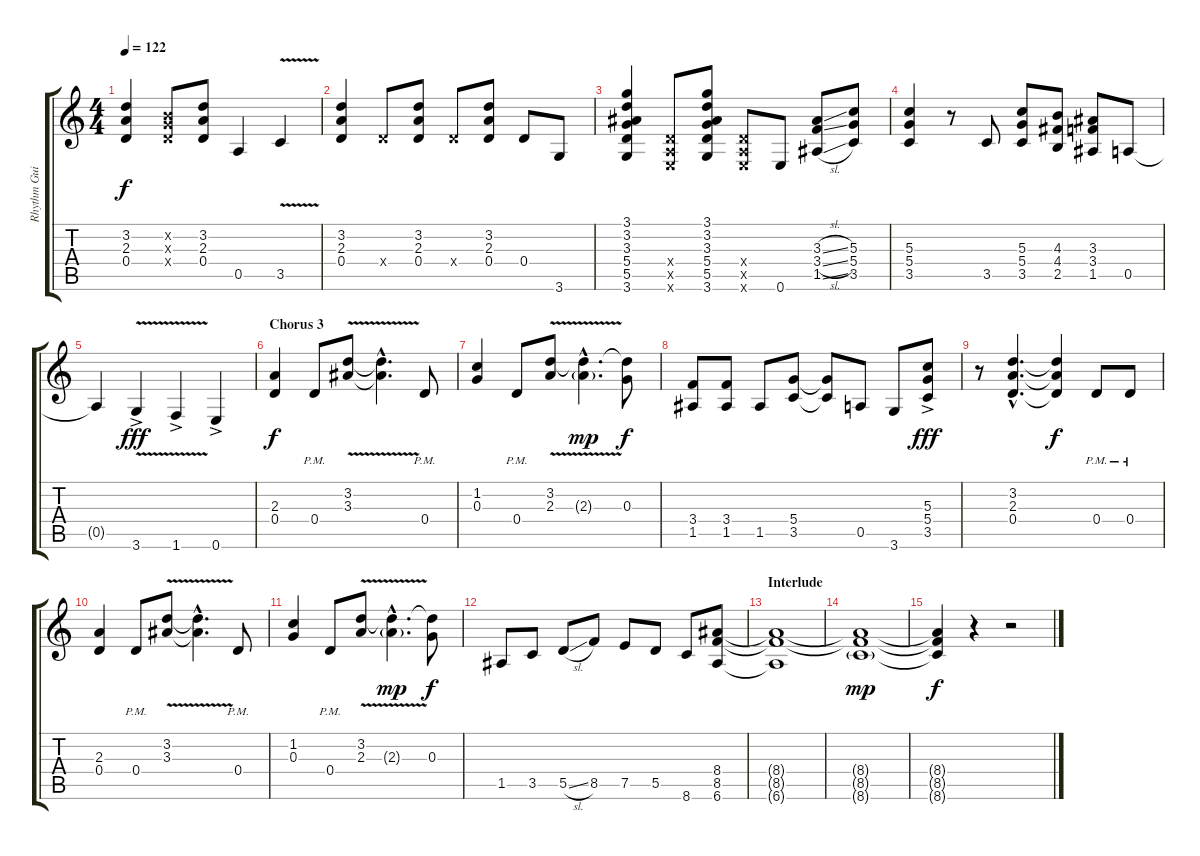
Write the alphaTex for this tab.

\track ("Rhythm Guitar" "Rhythm Gui") {instrument distortionguitar}
\staff {score tabs}
\tuning (E4 B3 G3 D3 A2 E2) {hide}
\ts (4 4)
\tempo 122
\clef g2
\ks c
(3.2 2.3 0.4).4{dy f} (0.2{x} 0.3{x} 0.4{x}).8 (3.2 2.3 0.4).8 0.5.4 3.5{v}.4 |
(3.2 2.3 0.4).4 0.4{x}.8 (3.2 2.3 0.4).8 0.4{x}.8 (3.2 2.3 0.4).8 0.4.8 3.6.8 |
(3.1 3.2 3.3 5.4 5.5 3.6).4 (0.4{x} 0.5{x} 0.6{x}).8 (3.1 3.2 3.3 5.4 5.5 3.6).8 (0.4{x} 0.5{x} 0.6{x}).8 0.6.8 (3.3{sl} 3.4{sl} 1.5{sl}).8 (5.3 5.4 3.5).8 |
(5.3 5.4 3.5).4 r.8 3.5.8 (5.3 5.4 3.5).8 (4.3 4.4 2.5).8 (3.3 3.4 1.5).8 0.5.8 |
0.5{t}.4 3.6{v ac}.4{dy fff} 1.6{v ac}.4 0.6{ac}.4 |
\section ("" "Chorus 3")
(2.3 0.4).4{dy f} 0.4{pm}.8 (3.2{v} 3.3{v}).8 (3.2{hac t} 3.3{hac t}).4{d} 0.4{pm}.8 |
(1.2 0.3).4 0.4{pm}.8 (3.2{v} 2.3{v}).8 (3.2{hac t} 2.3{v g hac}).4{d dy mp} (3.2{t} 0.3).8{dy f} |
(3.4 1.5).8 (3.4 1.5).8 1.5.8 (5.4 3.5).8 (5.4{t} 3.5{t}).8 0.5.8 3.6.8 (5.3{ac} 5.4{ac} 3.5{ac}).8{dy fff} |
r.8 (3.2{hac} 2.3{hac} 0.4{hac}).4{d} (3.2{t} 2.3{t} 0.4{t}).4{dy f} 0.4{pm}.8 0.4{pm}.8 |
(2.3 0.4).4 0.4{pm}.8 (3.2{v} 3.3{v}).8 (3.2{hac t} 3.3{hac t}).4{d} 0.4{pm}.8 |
(1.2 0.3).4 0.4{pm}.8 (3.2{v} 2.3{v}).8 (3.2{hac t} 2.3{v g hac}).4{d dy mp} (3.2{t} 0.3).8{dy f} |
1.5.8 3.5.8 5.5{sl}.8 8.5.8 7.5.8 5.5.8 8.6.8 (8.4 8.5 6.6).8 |
\section ("" "Interlude")
(8.4{t} 8.5{t} 6.6{t}).1 |
(8.4{t} 8.5{t} 8.6{g}).1{dy mp} |
(8.4{t} 8.5{t} 8.6{t}).4{dy f} r.4 r.2
